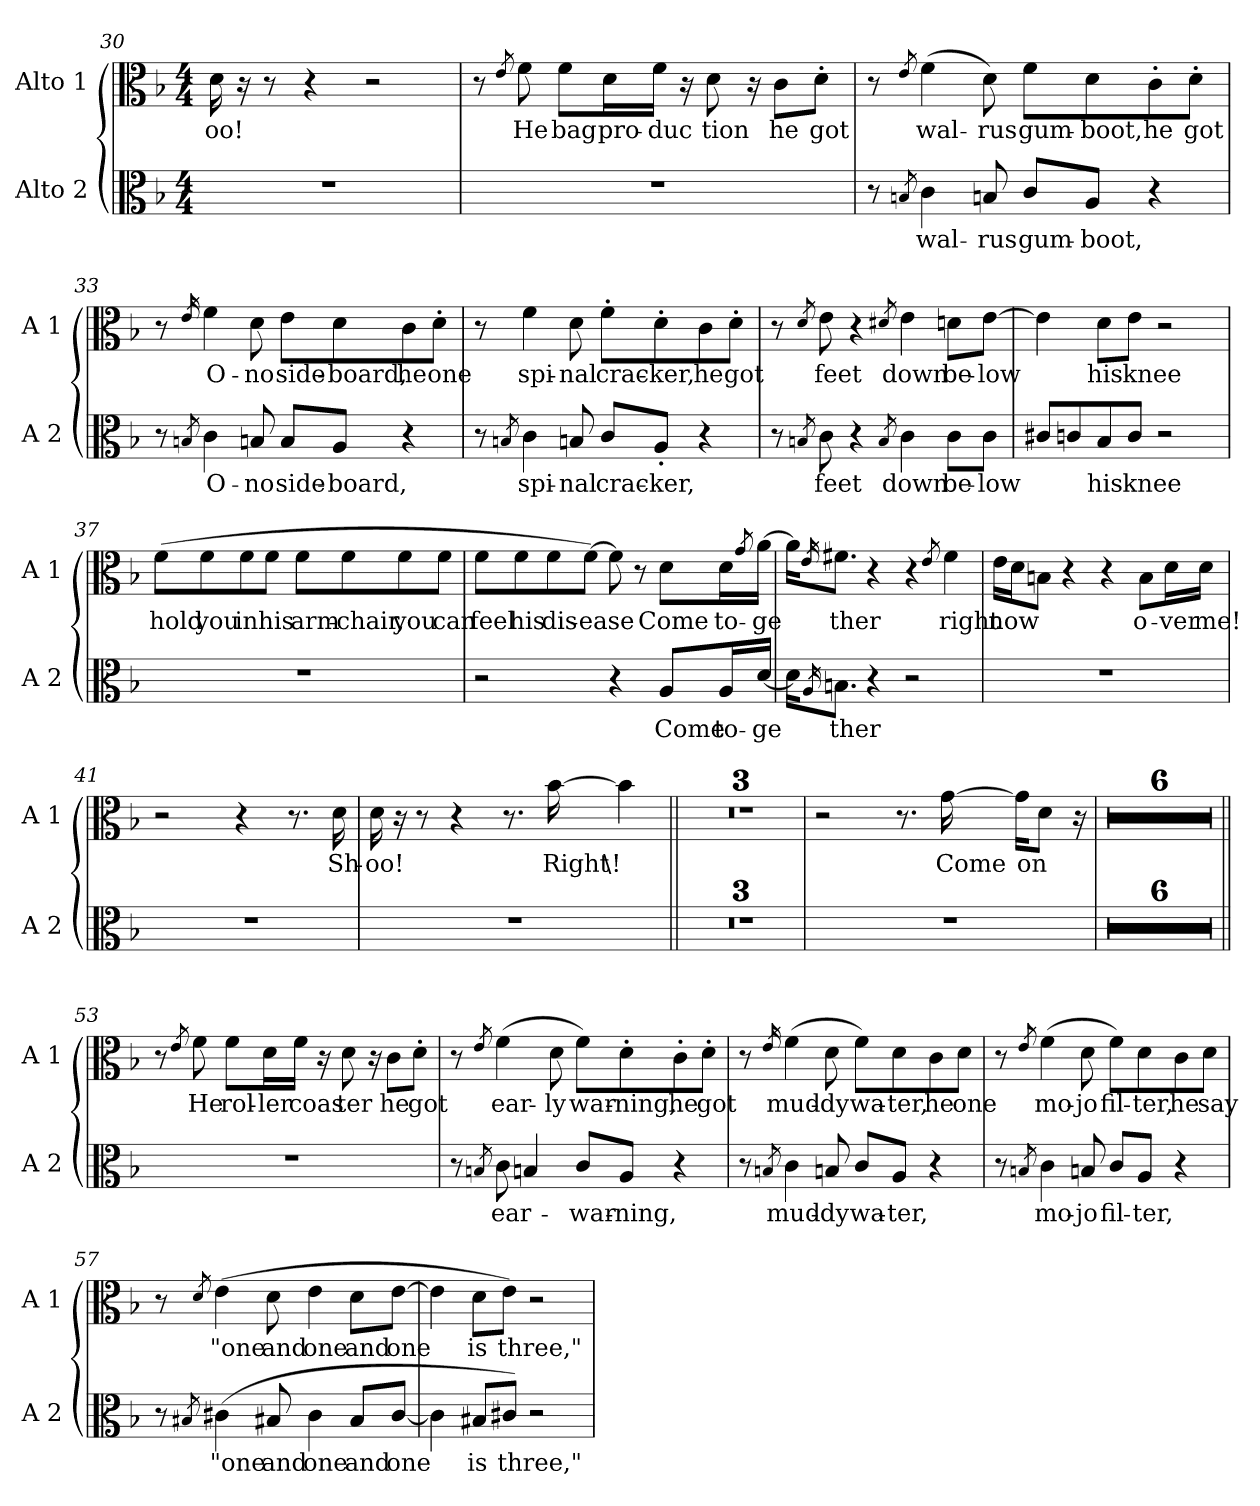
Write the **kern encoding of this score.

**kern	**text	**kern	**text
*part2	*part2	*part1	*part1
*staff2	*staff2	*staff1	*staff1
*I"Alto 2	*	*I"Alto 1	*
*I'A 2	*	*I'A 1	*
*clefC3	*	*clefC3	*
*k[b-]	*	*k[b-]	*
*d:	*	*d:	*
*M4/4	*	*M4/4	*
=30	=30	=30	=30
!	!	!LO:N:head=solid	!LO:LY:b
1r	.	16d\	-oo!
.	.	16r	.
.	.	8r	.
.	.	4r	.
.	.	2r	.
=31	=31	=31	=31
1r	.	8r	.
.	.	8qe/	.
!	!	!	!LO:LY:b
.	.	8f\	He
!	!	!	!LO:LY:b
.	.	8f\L	bag
!	!	!	!LO:LY:b
.	.	16d\L	pro-
!	!	!	!LO:LY:b
.	.	16f\JJ	-duc
.	.	16r	.
!	!	!	!LO:LY:b
.	.	8d\	tion
.	.	16r	.
!	!	!	!LO:LY:b
.	.	8c\L	he
!	!	!	!LO:LY:b
.	.	8d'\J	got
=32	=32	=32	=32
8r	.	8r	.
8qBn/	.	8qe/	.
!	!LO:LY:b	!	!LO:LY:b
4c\	wal-	(>4f\	wal-
!	!LO:LY:b	!	!LO:LY:b
8B/	-rus	8d\)	-rus
!	!LO:LY:b	!	!LO:LY:b
8c/L	gum-	8f\L	gum-
!	!LO:LY:b	!	!LO:LY:b
8A/J	-boot,	8d\	-boot,
!	!	!	!LO:LY:b
4r	.	8c'\	he
!	!	!	!LO:LY:b
.	.	8d'\J	got
=33	=33	=33	=33
8r	.	8r	.
8qBn/	.	16qe/	.
!	!LO:LY:b	!	!LO:LY:b
4c\	O-	4f\	O-
!	!LO:LY:b	!	!LO:LY:b
8B/	-no	8d\	-no
!	!LO:LY:b	!	!LO:LY:b
8B/L	side-	8e\L	side-
!	!LO:LY:b	!	!LO:LY:b
8A/J	-board,	8d\	-board,
!	!	!	!LO:LY:b
4r	.	8c\	he
!	!	!	!LO:LY:b
.	.	8d'\J	one
=34	=34	=34	=34
8r	.	8r	.
8qBn/	.	.	.
!	!LO:LY:b	!	!LO:LY:b
4c\	spi-	4f\	spi-
!	!LO:LY:b	!	!LO:LY:b
8B/	-nal	8d\	-nal
!	!LO:LY:b	!	!LO:LY:b
8c/L	crac-	8f'\L	crac-
!	!LO:LY:b	!	!LO:LY:b
8A'/J	-ker,	8d'\	-ker,
!	!	!	!LO:LY:b
4r	.	8c\	he
!	!	!	!LO:LY:b
.	.	8d'\J	got
=35	=35	=35	=35
8r	.	8r	.
8qBn/	.	8qd/	.
!	!LO:LY:b	!	!LO:LY:b
8c\	feet	8e\	feet
4r	.	4r	.
8qB/	.	8qd#X/	.
!	!LO:LY:b	!	!LO:LY:b
4c\	down	4e\	down
!	!LO:LY:b	!	!LO:LY:b
8c\L	be-	8dn\L	be-
!	!LO:LY:b	!	!LO:LY:b
8c\J	-low	[8e\J	-low
=36	=36	=36	=36
8c#X/L	.	4e\]	.
8cn/	.	.	.
!	!LO:LY:b	!	!LO:LY:b
8B-/	his	8d\L	his
!	!LO:LY:b	!	!LO:LY:b
8c/J	knee	8e\J	knee
2r	.	2r	.
=37	=37	=37	=37
!	!	!	!LO:LY:b
1r	.	(>8f\L	hold
!	!	!	!LO:LY:b
.	.	8f\	you
!	!	!	!LO:LY:b
.	.	8f\	in
!	!	!	!LO:LY:b
.	.	8f\J	his
!	!	!	!LO:LY:b
.	.	8f\L	arm-
!	!	!	!LO:LY:b
.	.	8f\	-chair,
!	!	!	!LO:LY:b
.	.	8f\	you
!	!	!	!LO:LY:b
.	.	8f\J	can
=38	=38	=38	=38
!	!	!	!LO:LY:b
2r	.	8f\L	feel
!	!	!	!LO:LY:b
.	.	8f\	his
!	!	!	!LO:LY:b
.	.	8f\	dis-
!	!	!	!LO:LY:b
.	.	[8f\J)	-ease
4r	.	8f\]	.
.	.	8r	.
!	!LO:LY:b	!	!LO:LY:b
8A/L	Come	8d\L	Come
!	!LO:LY:b	!	!LO:LY:b
16A/L	to-	16d\L	to-
.	.	8qg/	.
!	!LO:LY:b	!	!LO:LY:b
[16d/JJ	-ge	[16a\JJ	-ge
=39	=39	=39	=39
16d\KL]	.	16a\KL]	.
16qA/	.	16qe/	.
!	!LO:LY:b	!	!LO:LY:b
8.Bn\J	ther	8.f#X\J	ther
4r	.	4r	.
2r	.	4r	.
.	.	8qe/	.
!	!	!	!LO:LY:b
.	.	4f#\	right
=40	=40	=40	=40
!	!	!	!LO:LY:b
1r	.	16e\LL	now
.	.	16d\J	.
.	.	8Bn\J	.
.	.	4r	.
.	.	4r	.
!	!	!	!LO:LY:b
.	.	8B\L	o-
!	!	!	!LO:LY:b
.	.	16d\L	-ver
!	!	!	!LO:LY:b
.	.	16d\JJ	me!
=41	=41	=41	=41
1r	.	2r	.
.	.	4r	.
.	.	8.r	.
!	!	!LO:N:head=solid	!LO:LY:b
.	.	16d\	Sh-
=42	=42	=42	=42
!	!	!LO:N:head=solid	!LO:LY:b
1r	.	16d\	-oo!
.	.	16r	.
.	.	8r	.
.	.	4r	.
.	.	8.r	.
!	!	!LO:N:head=solid	!LO:LY:b
.	.	[16b-\	Right
!	!	!LO:N:head=solid	!LO:LY:b
.	.	4b-\]	\!
=43||	=43||	=43||	=43||
1r	.	1r	.
=44	=44	=44	=44
1r	.	1r	.
=45	=45	=45	=45
1r	.	1r	.
=46	=46	=46	=46
1r	.	2r	.
.	.	8.r	.
!	!	!LO:N:head=solid	!LO:LY:b
.	.	[16g\	Come
!	!	!LO:N:head=solid	!
.	.	16g\KL]	.
!	!	!LO:N:head=solid	!LO:LY:b
.	.	8d\J	on
.	.	16r	.
=47	=47	=47	=47
1r	.	1r	.
=48	=48	=48	=48
1r	.	1r	.
=49	=49	=49	=49
1r	.	1r	.
=50	=50	=50	=50
1r	.	1r	.
=51	=51	=51	=51
1r	.	1r	.
=52	=52	=52	=52
1r	.	1r	.
=53||	=53||	=53||	=53||
1r	.	8r	.
.	.	8qe/	.
!	!	!	!LO:LY:b
.	.	8f\	He
!	!	!	!LO:LY:b
.	.	8f\L	rol-
!	!	!	!LO:LY:b
.	.	16d\L	-ler
!	!	!	!LO:LY:b
.	.	16f\JJ	coas
.	.	16r	.
!	!	!	!LO:LY:b
.	.	8d\	ter
.	.	16r	.
!	!	!	!LO:LY:b
.	.	8c\L	he
!	!	!	!LO:LY:b
.	.	8d'\J	got
=54	=54	=54	=54
8r	.	8r	.
8qBn/	.	8qe/	.
!	!LO:LY:b	!	!LO:LY:b
8c\	ear-	(>4f\	ear-
4B/	.	.	.
!	!	!	!LO:LY:b
.	.	8d\	-ly
!	!LO:LY:b	!	!LO:LY:b
8c/L	-war-	8f\L)	war-
!	!LO:LY:b	!	!LO:LY:b
8A/J	-ning,	8d'\	-ning,
!	!	!	!LO:LY:b
4r	.	8c'\	he
!	!	!	!LO:LY:b
.	.	8d'\J	got
=55	=55	=55	=55
8r	.	8r	.
8qBn/	.	16qe/	.
!	!LO:LY:b	!	!LO:LY:b
4c\	mud-	(>4f\	mud-
!	!LO:LY:b	!	!LO:LY:b
8B/	-dy	8d\	-dy
!	!LO:LY:b	!	!LO:LY:b
8c/L	wa-	8f\L)	wa-
!	!LO:LY:b	!	!LO:LY:b
8A/J	-ter,	8d\	-ter,
!	!	!	!LO:LY:b
4r	.	8c\	he
!	!	!	!LO:LY:b
.	.	8d\J	one
=56	=56	=56	=56
8r	.	8r	.
8qBn/	.	8qe/	.
!	!LO:LY:b	!	!LO:LY:b
4c\	mo-	(>4f\	mo-
!	!LO:LY:b	!	!LO:LY:b
8B/	-jo	8d\	-jo
!	!LO:LY:b	!	!LO:LY:b
8c/L	fil-	8f\L)	fil-
!	!LO:LY:b	!	!LO:LY:b
8A/J	-ter,	8d\	-ter,
!	!	!	!LO:LY:b
4r	.	8c\	he
!	!	!	!LO:LY:b
.	.	8d\J	say
=57	=57	=57	=57
8r	.	8r	.
8qB#X/	.	8qd/	.
!	!LO:LY:b	!	!LO:LY:b
(>4c#X\	"one	(>4e\	"one
!	!LO:LY:b	!	!LO:LY:b
8B#/	and	8d\	and
!	!LO:LY:b	!	!LO:LY:b
4c#\	one	4e\	one
!	!LO:LY:b	!	!LO:LY:b
8B#/L	and	8d\L	and
!	!LO:LY:b	!	!LO:LY:b
[8c#/J	one	[8e\J	one
=58	=58	=58	=58
4c#\]	.	4e\]	.
!	!LO:LY:b	!	!LO:LY:b
8B#X/L	is	8d\L	is
!	!LO:LY:b	!	!LO:LY:b
8c#X/J)	three,"	8e\J)	three,"
2r	.	2r	.
=	=	=	=
*-	*-	*-	*-
